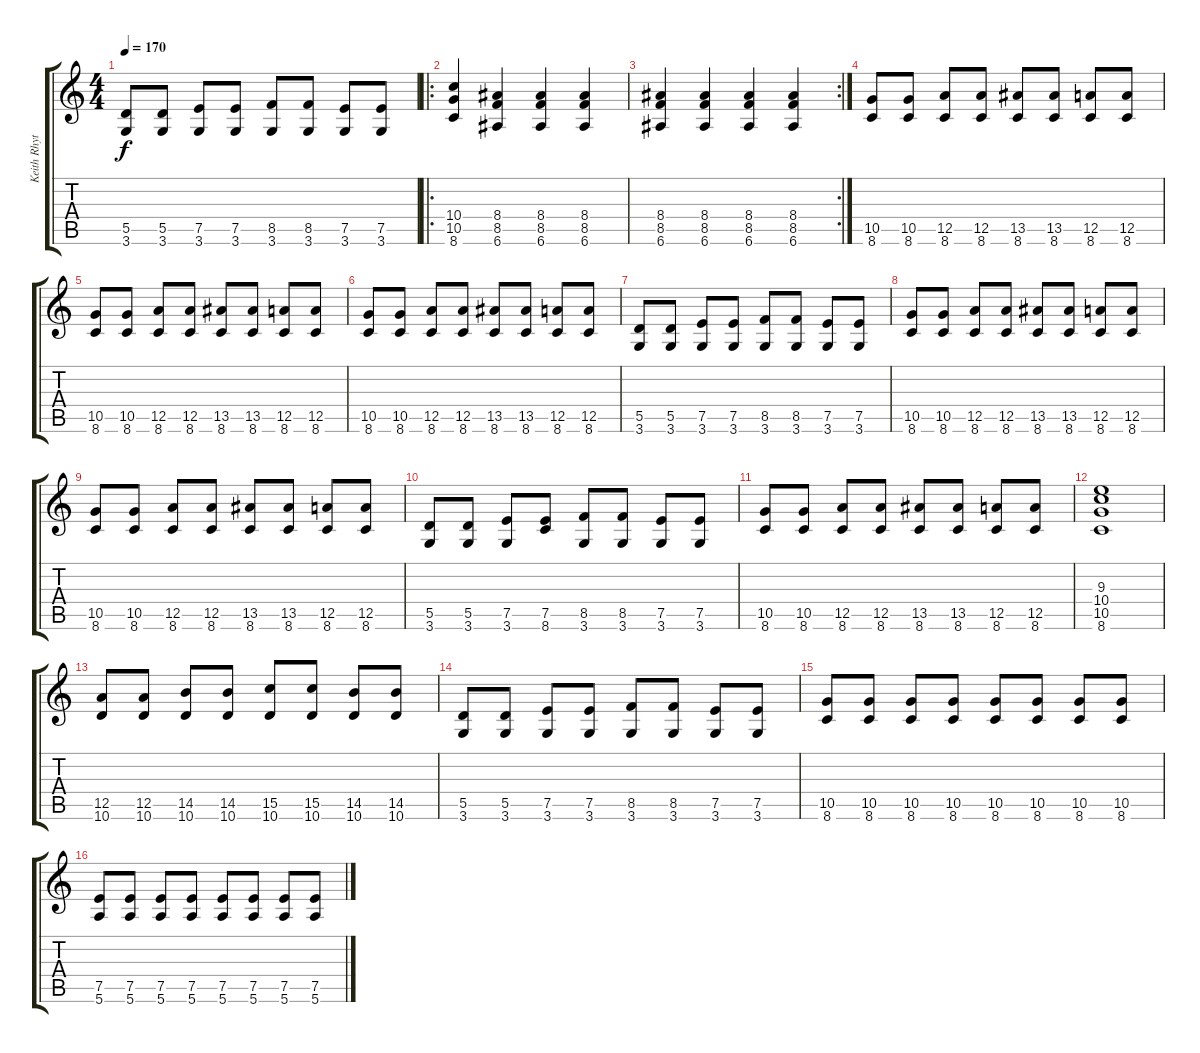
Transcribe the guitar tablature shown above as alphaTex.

\track ("Keith Rhythm" "Keith Rhyt") {instrument electricguitarclean}
\staff {score tabs}
\tuning (E4 B3 G3 D3 A2 E2) {hide}
\ts (4 4)
\tempo 170
\clef g2
\ks c
(5.5 3.6).8{dy f} (5.5 3.6).8 (7.5 3.6).8 (7.5 3.6).8 (8.5 3.6).8 (8.5 3.6).8 (7.5 3.6).8 (7.5 3.6).8 |
\ro
(10.4 10.5 8.6).4 (8.4 8.5 6.6).4 (8.4 8.5 6.6).4 (8.4 8.5 6.6).4 |
\rc 2
(8.4 8.5 6.6).4 (8.4 8.5 6.6).4 (8.4 8.5 6.6).4 (8.4 8.5 6.6).4 |
(10.5 8.6).8 (10.5 8.6).8 (12.5 8.6).8 (12.5 8.6).8 (13.5 8.6).8 (13.5 8.6).8 (12.5 8.6).8 (12.5 8.6).8 |
(10.5 8.6).8 (10.5 8.6).8 (12.5 8.6).8 (12.5 8.6).8 (13.5 8.6).8 (13.5 8.6).8 (12.5 8.6).8 (12.5 8.6).8 |
(10.5 8.6).8 (10.5 8.6).8 (12.5 8.6).8 (12.5 8.6).8 (13.5 8.6).8 (13.5 8.6).8 (12.5 8.6).8 (12.5 8.6).8 |
(5.5 3.6).8 (5.5 3.6).8 (7.5 3.6).8 (7.5 3.6).8 (8.5 3.6).8 (8.5 3.6).8 (7.5 3.6).8 (7.5 3.6).8 |
(10.5 8.6).8 (10.5 8.6).8 (12.5 8.6).8 (12.5 8.6).8 (13.5 8.6).8 (13.5 8.6).8 (12.5 8.6).8 (12.5 8.6).8 |
(10.5 8.6).8 (10.5 8.6).8 (12.5 8.6).8 (12.5 8.6).8 (13.5 8.6).8 (13.5 8.6).8 (12.5 8.6).8 (12.5 8.6).8 |
(5.5 3.6).8 (5.5 3.6).8 (7.5 3.6).8 (7.5 8.6).8 (8.5 3.6).8 (8.5 3.6).8 (7.5 3.6).8 (7.5 3.6).8 |
(10.5 8.6).8 (10.5 8.6).8 (12.5 8.6).8 (12.5 8.6).8 (13.5 8.6).8 (13.5 8.6).8 (12.5 8.6).8 (12.5 8.6).8 |
(9.3 10.4 10.5 8.6).1 |
(12.5 10.6).8 (12.5 10.6).8 (14.5 10.6).8 (14.5 10.6).8 (15.5 10.6).8 (15.5 10.6).8 (14.5 10.6).8 (14.5 10.6).8 |
(5.5 3.6).8 (5.5 3.6).8 (7.5 3.6).8 (7.5 3.6).8 (8.5 3.6).8 (8.5 3.6).8 (7.5 3.6).8 (7.5 3.6).8 |
(10.5 8.6).8 (10.5 8.6).8 (10.5 8.6).8 (10.5 8.6).8 (10.5 8.6).8 (10.5 8.6).8 (10.5 8.6).8 (10.5 8.6).8 |
(7.5 5.6).8 (7.5 5.6).8 (7.5 5.6).8 (7.5 5.6).8 (7.5 5.6).8 (7.5 5.6).8 (7.5 5.6).8 (7.5 5.6).8
